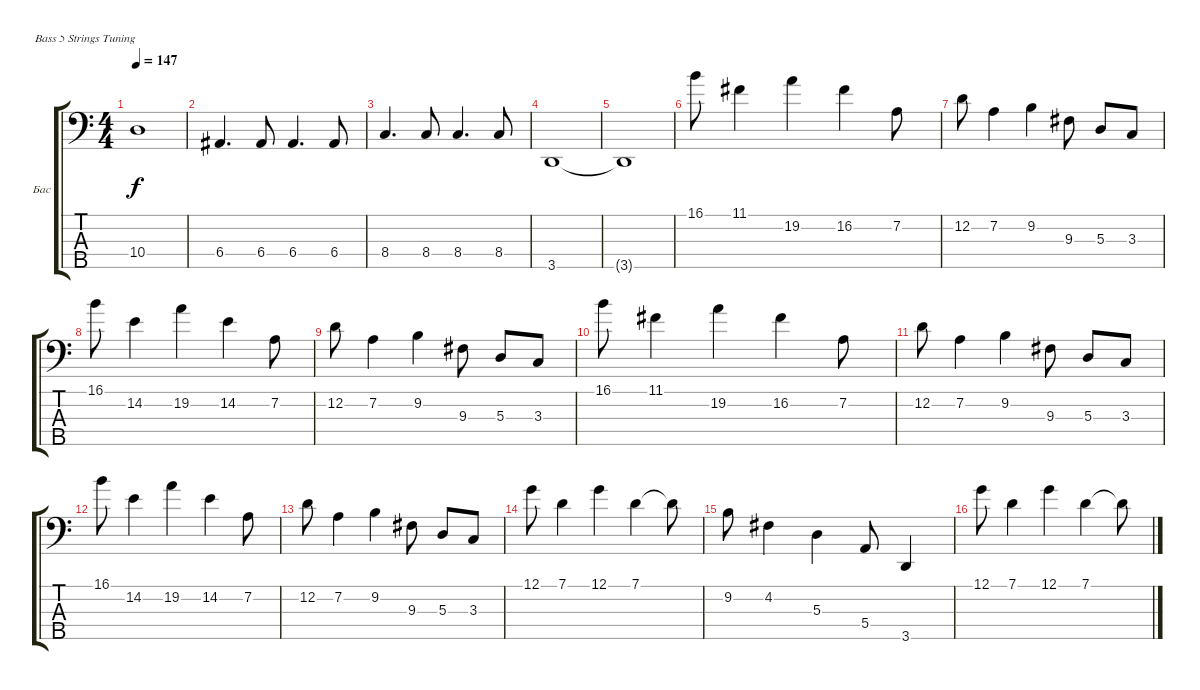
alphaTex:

\bracketExtendMode groupsimilarinstruments
\firstSystemTrackNameOrientation horizontal
\otherSystemsTrackNameOrientation horizontal
\track ("Бас 1" "Бас") {instrument electricbassfinger}
\staff {score tabs}
\tuning (G2 D2 A1 E1 B0)
\ts (4 4)
\tempo 147
\clef f4
\ks c
10.4{t}.1{dy f} |
6.4.4{d} 6.4.8 6.4.4{d} 6.4.8 |
8.4.4{d} 8.4.8 8.4.4{d} 8.4.8 |
3.5.1 |
3.5{t}.1 |
16.1.8 11.1.4 19.2.4 16.2.4 7.2.8 |
12.2.8 7.2.4 9.2.4 9.3.8 5.3.8 3.3.8 |
16.1.8 14.2.4 19.2.4 14.2.4 7.2.8 |
12.2.8 7.2.4 9.2.4 9.3.8 5.3.8 3.3.8 |
16.1.8 11.1.4 19.2.4 16.2.4 7.2.8 |
12.2.8 7.2.4 9.2.4 9.3.8 5.3.8 3.3.8 |
16.1.8 14.2.4 19.2.4 14.2.4 7.2.8 |
12.2.8 7.2.4 9.2.4 9.3.8 5.3.8 3.3.8 |
12.1.8 7.1.4 12.1.4 7.1.4 7.1{t}.8 |
9.2.8 4.2.4 5.3.4 5.4.8 3.5.4 |
12.1.8 7.1.4 12.1.4 7.1.4 7.1{t}.8
